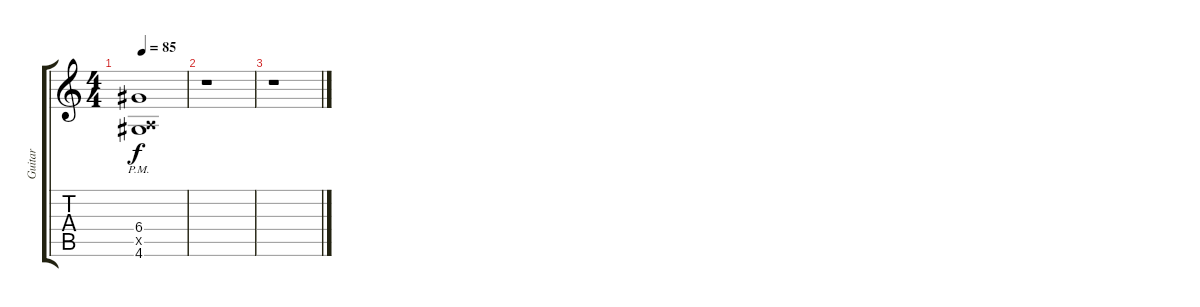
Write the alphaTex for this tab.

\track ("Guitar" "Guitar") {instrument overdrivenguitar}
\staff {score tabs}
\tuning (E4 B3 G3 D3 A2 E2) {hide}
\ts (4 4)
\tempo 85
\clef g2
\ks c
(6.4{pm} 0.5{x} 4.6{pm}).1{dy f} |
r.1 |
r.1
